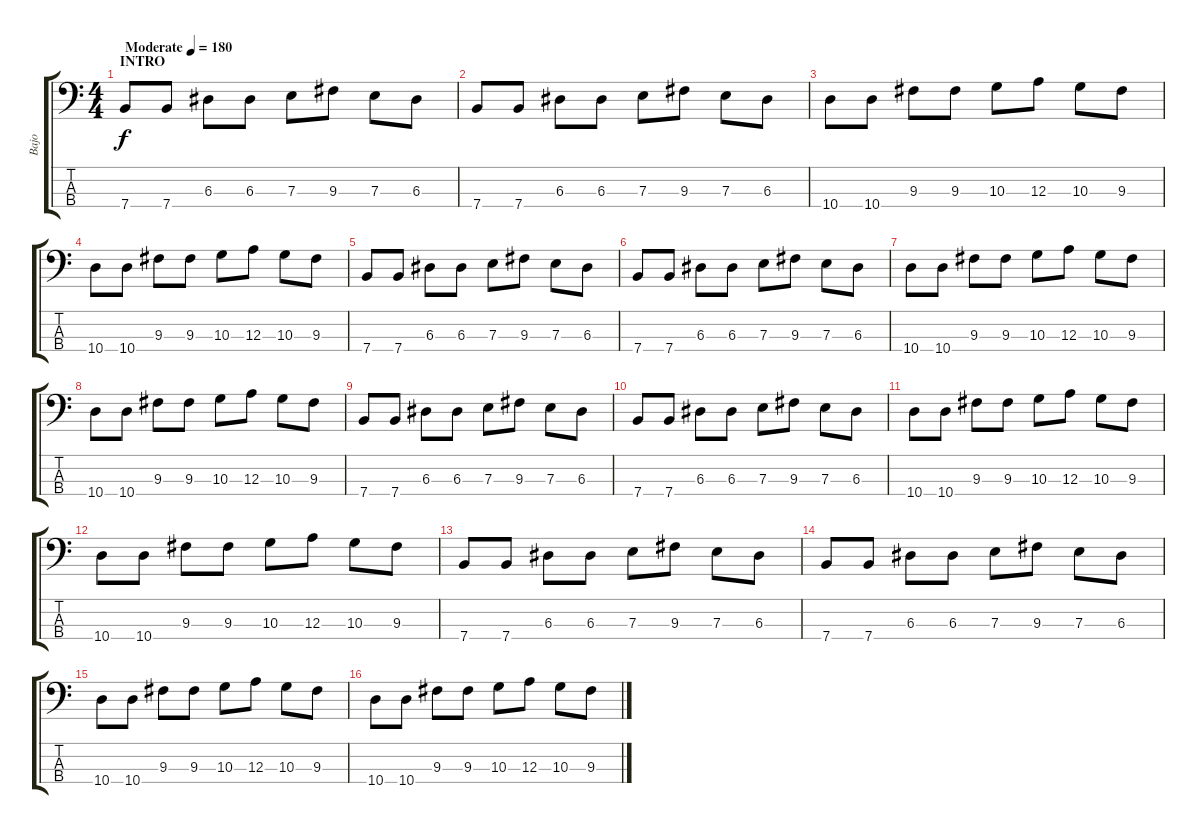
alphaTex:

\track ("Bajo" "Bajo") {instrument electricbasspick}
\staff {score tabs}
\tuning (G2 D2 A1 E1) {hide}
\ts (4 4)
\section ("" "INTRO")
\tempo (180 "Moderate")
\clef f4
\ks c
7.4.8{dy f instrument electricbasspick} 7.4.8 6.3.8 6.3.8 7.3.8 9.3.8 7.3.8 6.3.8 |
7.4.8 7.4.8 6.3.8 6.3.8 7.3.8 9.3.8 7.3.8 6.3.8 |
10.4.8 10.4.8 9.3.8 9.3.8 10.3.8 12.3.8 10.3.8 9.3.8 |
10.4.8 10.4.8 9.3.8 9.3.8 10.3.8 12.3.8 10.3.8 9.3.8 |
7.4.8 7.4.8 6.3.8 6.3.8 7.3.8 9.3.8 7.3.8 6.3.8 |
7.4.8 7.4.8 6.3.8 6.3.8 7.3.8 9.3.8 7.3.8 6.3.8 |
10.4.8 10.4.8 9.3.8 9.3.8 10.3.8 12.3.8 10.3.8 9.3.8 |
10.4.8 10.4.8 9.3.8 9.3.8 10.3.8 12.3.8 10.3.8 9.3.8 |
7.4.8 7.4.8 6.3.8 6.3.8 7.3.8 9.3.8 7.3.8 6.3.8 |
7.4.8 7.4.8 6.3.8 6.3.8 7.3.8 9.3.8 7.3.8 6.3.8 |
10.4.8 10.4.8 9.3.8 9.3.8 10.3.8 12.3.8 10.3.8 9.3.8 |
10.4.8 10.4.8 9.3.8 9.3.8 10.3.8 12.3.8 10.3.8 9.3.8 |
7.4.8 7.4.8 6.3.8 6.3.8 7.3.8 9.3.8 7.3.8 6.3.8 |
7.4.8 7.4.8 6.3.8 6.3.8 7.3.8 9.3.8 7.3.8 6.3.8 |
10.4.8 10.4.8 9.3.8 9.3.8 10.3.8 12.3.8 10.3.8 9.3.8 |
10.4.8 10.4.8 9.3.8 9.3.8 10.3.8 12.3.8 10.3.8 9.3.8
